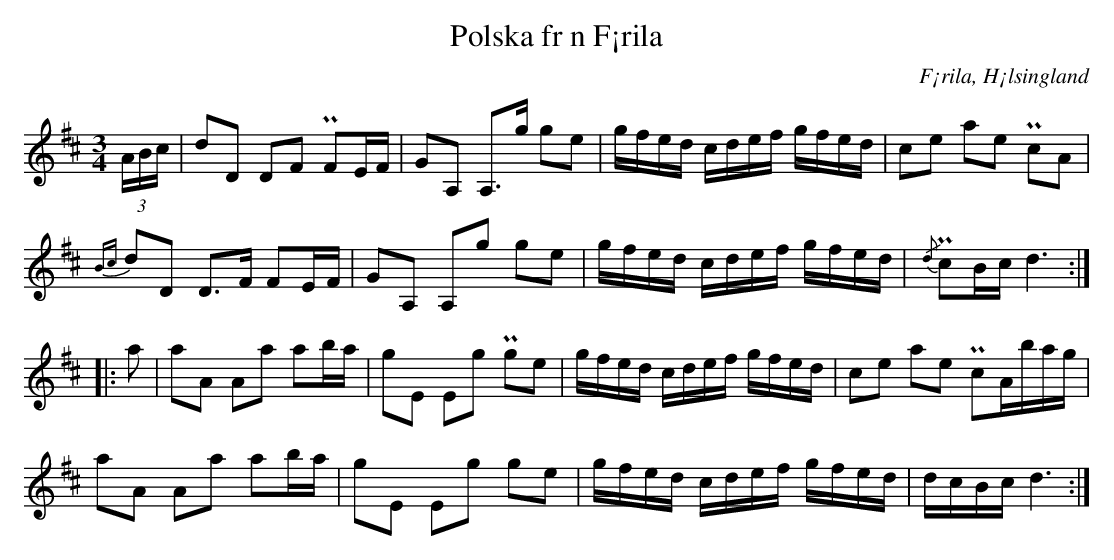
X:1
T:Polska fr n F¡rila
O:F¡rila, H¡lsingland
M:3/4
L:1/16
U:t=turn
K:D
(3ABc | d2D2 D2F2 PF2EF | G2A,2 A,2>g2 g2e2 | gfed cdef gfed | c2e2 a2e2 Pc2A2 |
{Bc}d2D2 D2>F2 F2EF | G2A,2 A,2g2 g2e2 | gfed cdef gfed | {/d}Pc2Bc d6 ::
a2 | a2A2 A2a2 a2ba | g2E2 E2g2 Pg2e2 | gfed cdef gfed | c2e2 a2e2 Pc2A4/6b3/6a3/6g2/6 |
a2A2 A2a2 a2ba | g2E2 E2g2 g2e2 | gfed cdef gfed | dcBc d6 :|
